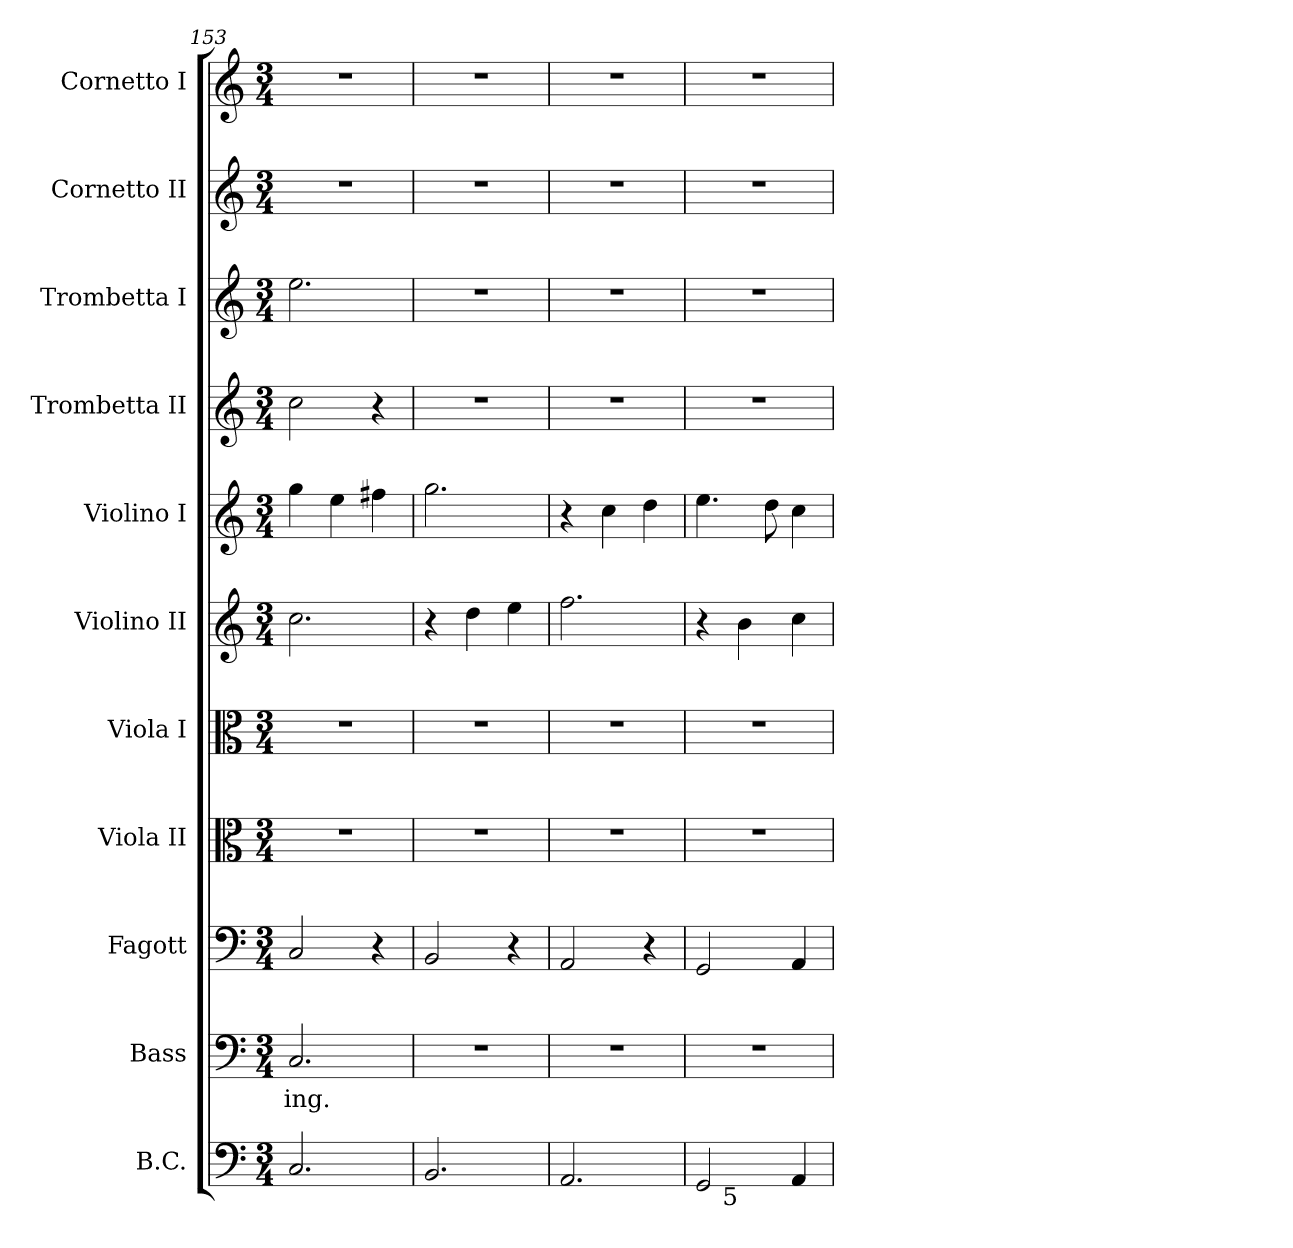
**kern	**kern	**text	**kern	**kern	**kern	**kern	**kern	**kern	**kern	**kern	**kern
*part11	*part10	*part10	*part9	*part8	*part7	*part6	*part5	*part4	*part3	*part2	*part1
*staff11	*staff10	*staff10	*staff9	*staff8	*staff7	*staff6	*staff5	*staff4	*staff3	*staff2	*staff1
*I"B.C.	*I"Bass	*	*I"Fagott	*I"Viola II	*I"Viola I	*I"Violino II	*I"Violino I	*I"Trombetta II	*I"Trombetta I	*I"Cornetto II	*I"Cornetto I
*	*I'B.	*	*I'Fg.	*I'Vla.	*I'Vla.	*	*	*	*	*	*
*clefF4	*clefF4	*	*clefF4	*clefC3	*clefC3	*clefG2	*clefG2	*clefG2	*clefG2	*clefG2	*clefG2
*k[]	*k[]	*	*k[]	*k[]	*k[]	*k[]	*k[]	*k[]	*k[]	*k[]	*k[]
*C:	*C:	*	*C:	*C:	*C:	*C:	*C:	*C:	*C:	*C:	*C:
*M3/4	*M3/4	*	*M3/4	*M3/4	*M3/4	*M3/4	*M3/4	*M3/4	*M3/4	*M3/4	*M3/4
=153	=153	=153	=153	=153	=153	=153	=153	=153	=153	=153	=153
!	!	!LO:LY:b:color=#000000	!	!LO:N:vis=1	!LO:N:vis=1	!	!	!	!	!LO:N:vis=1	!LO:N:vis=1
2.Ci/	2.Ci/	-ing.	2Ci/	2.r	2.r	2.cci\	4ggi\	2cci\	2.eei\	2.r	2.r
.	.	.	.	.	.	.	4eei\	.	.	.	.
.	.	.	4r	.	.	.	4ff#Xi\	4r	.	.	.
=154	=154	=154	=154	=154	=154	=154	=154	=154	=154	=154	=154
!	!LO:N:vis=1	!	!	!LO:N:vis=1	!LO:N:vis=1	!	!	!LO:N:vis=1	!LO:N:vis=1	!LO:N:vis=1	!LO:N:vis=1
2.BBi/	2.r	.	2BBi/	2.r	2.r	4r	2.ggi\	2.r	2.r	2.r	2.r
.	.	.	.	.	.	4ddi\	.	.	.	.	.
.	.	.	4r	.	.	4eei\	.	.	.	.	.
=155	=155	=155	=155	=155	=155	=155	=155	=155	=155	=155	=155
!	!LO:N:vis=1	!	!	!LO:N:vis=1	!LO:N:vis=1	!	!	!LO:N:vis=1	!LO:N:vis=1	!LO:N:vis=1	!LO:N:vis=1
2.AAi/	2.r	.	2AAi/	2.r	2.r	2.ffi\	4r	2.r	2.r	2.r	2.r
.	.	.	.	.	.	.	4cci\	.	.	.	.
.	.	.	4r	.	.	.	4ddi\	.	.	.	.
=156	=156	=156	=156	=156	=156	=156	=156	=156	=156	=156	=156
!LO:TX:b:rj:t=6	!	!	!	!	!	!	!	!	!	!	!
!	!LO:N:vis=1	!	!	!LO:N:vis=1	!LO:N:vis=1	!	!	!LO:N:vis=1	!LO:N:vis=1	!LO:N:vis=1	!LO:N:vis=1
*^	*	*	*	*	*	*	*	*	*	*	*
2GGi/	4ryy	2.r	.	2GGi/	2.r	2.r	4r	4.eei\	2.r	2.r	2.r	2.r
!	!LO:TX:b:rj:t=5	!	!	!	!	!	!	!	!	!	!	!
.	2ryy	.	.	.	.	.	4bi\	.	.	.	.	.
.	.	.	.	.	.	.	.	8ddi\	.	.	.	.
4AAi/	.	.	.	4AAi/	.	.	4cci\	4cci\	.	.	.	.
*v	*v	*	*	*	*	*	*	*	*	*	*	*
=	=	=	=	=	=	=	=	=	=	=	=
*-	*-	*-	*-	*-	*-	*-	*-	*-	*-	*-	*-
